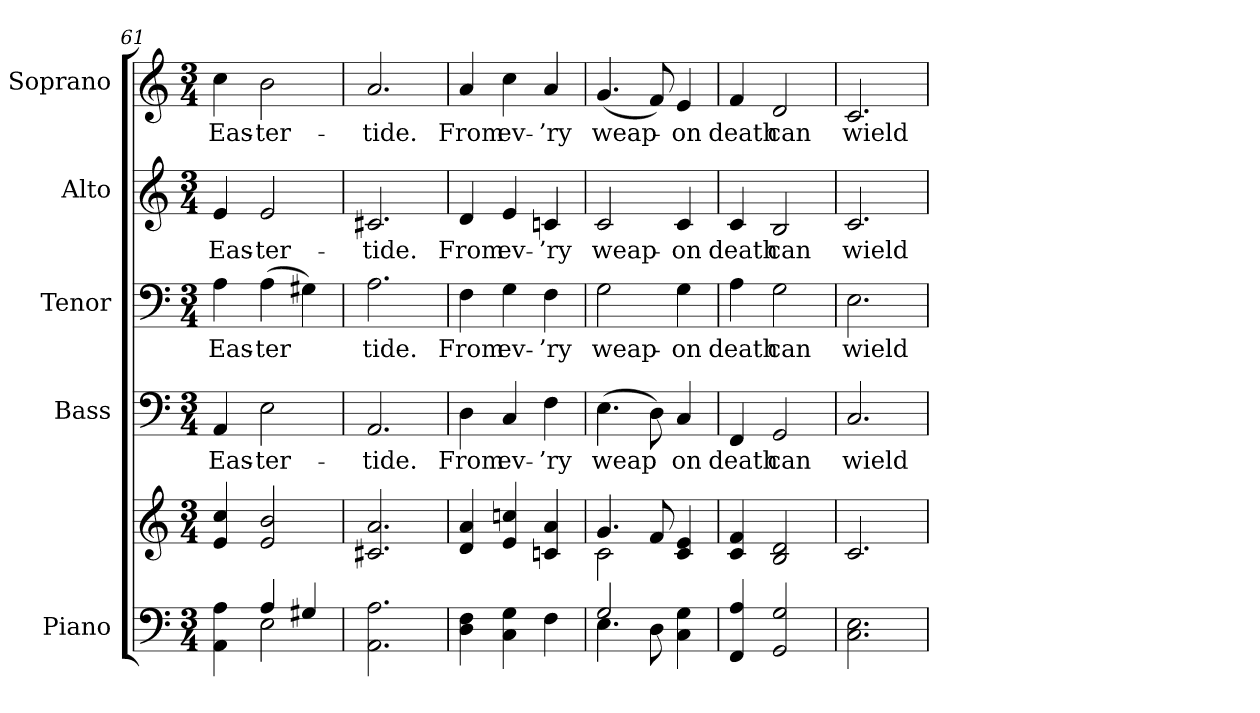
**kern	**kern	**kern	**text	**kern	**text	**kern	**text	**kern	**text
*part5	*part5	*part4	*part4	*part3	*part3	*part2	*part2	*part1	*part1
*staff6	*staff5	*staff4	*staff4	*staff3	*staff3	*staff2	*staff2	*staff1	*staff1
*I"Piano	*	*I"Bass	*	*I"Tenor	*	*I"Alto	*	*I"Soprano	*
*I'Pno.	*	*I'B.	*	*I'T.	*	*I'A.	*	*I'S.	*
!!LO:PB:g=z
*clefF4	*clefG2	*clefF4	*	*clefF4	*	*clefG2	*	*clefG2	*
*k[]	*k[]	*k[]	*	*k[]	*	*k[]	*	*k[]	*
*C:	*C:	*C:	*	*C:	*	*C:	*	*C:	*
*M3/4	*M3/4	*M3/4	*	*M3/4	*	*M3/4	*	*M3/4	*
=61	=61	=61	=61	=61	=61	=61	=61	=61	=61
*^	*	*	*	*	*	*	*	*	*
!	!	!	!	!LO:LY:b:color=#000000	!	!	!	!	!	!
!	!	!	!	!	!	!LO:LY:b:color=#000000	!	!	!	!
!	!	!	!	!	!	!	!	!LO:LY:b:color=#000000	!	!
!	!	!	!	!	!	!	!	!	!	!LO:LY:b:color=#000000
4AAi\ 4Ai	4ryy	4ei/ 4cci	4AAi/	Eas-	4Ai\	Eas-	4ei/	Eas-	4cci\	Eas-
!	!	!	!	!LO:LY:b:color=#000000	!	!	!	!	!	!
!	!	!	!	!	!	!LO:LY:b:color=#000000	!	!	!	!
!	!	!	!	!	!	!	!	!LO:LY:b:color=#000000	!	!
!	!	!	!	!	!	!	!	!	!	!LO:LY:b:color=#000000
4Ai/	2Ei\	2ei/ 2bi	2Ei\	-ter-	(4Ai\	-ter	2ei/	-ter-	2bi\	-ter-
4G#Xi/	.	.	.	.	4G#Xi\)	.	.	.	.	.
*v	*v	*	*	*	*	*	*	*	*	*
=62	=62	=62	=62	=62	=62	=62	=62	=62	=62
!	!	!	!LO:LY:b:color=#000000	!	!	!	!	!	!
!	!	!	!	!	!LO:LY:b:color=#000000	!	!	!	!
!	!	!	!	!	!	!	!LO:LY:b:color=#000000	!	!
!	!	!	!	!	!	!	!	!	!LO:LY:b:color=#000000
2.AAi\ 2.Ai	2.c#Xi/ 2.ai	2.AAi/	-tide.	2.Ai\	tide.	2.c#Xi/	-tide.	2.ai/	-tide.
=63	=63	=63	=63	=63	=63	=63	=63	=63	=63
!	!	!	!LO:LY:b:color=#000000	!	!	!	!	!	!
!	!	!	!	!	!LO:LY:b:color=#000000	!	!	!	!
!	!	!	!	!	!	!	!LO:LY:b:color=#000000	!	!
!	!	!	!	!	!	!	!	!	!LO:LY:b:color=#000000
4Di\ 4Fi	4di/ 4ai	4Di\	From	4Fi\	From	4di/	From	4ai/	From
!	!	!	!LO:LY:b:color=#000000	!	!	!	!	!	!
!	!	!	!	!	!LO:LY:b:color=#000000	!	!	!	!
!	!	!	!	!	!	!	!LO:LY:b:color=#000000	!	!
!	!	!	!	!	!	!	!	!	!LO:LY:b:color=#000000
4Ci\ 4Gi	4ei/ 4ccni	4Ci/	ev-	4Gi\	ev-	4ei/	ev-	4cci\	ev-
!	!	!	!LO:LY:b:color=#000000	!	!	!	!	!	!
!	!	!	!	!	!LO:LY:b:color=#000000	!	!	!	!
!	!	!	!	!	!	!	!LO:LY:b:color=#000000	!	!
!	!	!	!	!	!	!	!	!	!LO:LY:b:color=#000000
4Fi\	4cni/ 4ai	4Fi\	-’ry	4Fi\	-’ry	4cni/	-’ry	4ai/	-’ry
!!LO:PB:g=z
=64	=64	=64	=64	=64	=64	=64	=64	=64	=64
*^	*^	*	*	*	*	*	*	*	*
!	!	!	!	!	!LO:LY:b:color=#000000	!	!	!	!	!	!
!	!	!	!	!	!	!	!LO:LY:b:color=#000000	!	!	!	!
!	!	!	!	!	!	!	!	!	!LO:LY:b:color=#000000	!	!
!	!	!	!	!	!	!	!	!	!	!	!LO:LY:b:color=#000000
2Gi/	4.Ei\	4.gi/	2ci\	(4.Ei\	weap	2Gi\	weap-	2ci/	weap-	(4.gi/	weap-
.	8Di\	8fi/	.	8Di\)	.	.	.	.	.	8fi/)	.
!	!	!	!	!	!LO:LY:b:color=#000000	!	!	!	!	!	!
!	!	!	!	!	!	!	!LO:LY:b:color=#000000	!	!	!	!
!	!	!	!	!	!	!	!	!	!LO:LY:b:color=#000000	!	!
!	!	!	!	!	!	!	!	!	!	!	!LO:LY:b:color=#000000
4Ci\ 4Gi	4ryy	4ci/ 4ei	4ryy	4Ci/	on	4Gi\	-on	4ci/	-on	4ei/	-on
*v	*v	*	*	*	*	*	*	*	*	*	*
*	*v	*v	*	*	*	*	*	*	*	*
=65	=65	=65	=65	=65	=65	=65	=65	=65	=65
*^	*^	*	*	*	*	*	*	*	*
!	!	!	!	!	!LO:LY:b:color=#000000	!	!	!	!	!	!
*v	*v	*	*	*	*	*	*	*	*	*	*
*	*v	*v	*	*	*	*	*	*	*	*
*^	*^	*	*	*	*	*	*	*	*
!	!	!	!	!	!	!	!LO:LY:b:color=#000000	!	!	!	!
*v	*v	*	*	*	*	*	*	*	*	*	*
*	*v	*v	*	*	*	*	*	*	*	*
*^	*^	*	*	*	*	*	*	*	*
!	!	!	!	!	!	!	!	!	!LO:LY:b:color=#000000	!	!
*v	*v	*	*	*	*	*	*	*	*	*	*
*	*v	*v	*	*	*	*	*	*	*	*
*^	*^	*	*	*	*	*	*	*	*
!	!	!	!	!	!	!	!	!	!	!	!LO:LY:b:color=#000000
*v	*v	*	*	*	*	*	*	*	*	*	*
*	*v	*v	*	*	*	*	*	*	*	*
4FFi/ 4Ai	4ci/ 4fi	4FFi/	death	4Ai\	death	4ci/	death	4fi/	death
!	!	!	!LO:LY:b:color=#000000	!	!	!	!	!	!
!	!	!	!	!	!LO:LY:b:color=#000000	!	!	!	!
!	!	!	!	!	!	!	!LO:LY:b:color=#000000	!	!
!	!	!	!	!	!	!	!	!	!LO:LY:b:color=#000000
2GGi/ 2Gi	2Bi/ 2di	2GGi/	can	2Gi\	can	2Bi/	can	2di/	can
=66	=66	=66	=66	=66	=66	=66	=66	=66	=66
!	!	!	!LO:LY:b:color=#000000	!	!	!	!	!	!
!	!	!	!	!	!LO:LY:b:color=#000000	!	!	!	!
!	!	!	!	!	!	!	!LO:LY:b:color=#000000	!	!
!	!	!	!	!	!	!	!	!	!LO:LY:b:color=#000000
2.Ci\ 2.Ei	2.ci/	2.Ci/	wield	2.Ei\	wield	2.ci/	wield	2.ci/	wield
=	=	=	=	=	=	=	=	=	=
*-	*-	*-	*-	*-	*-	*-	*-	*-	*-
